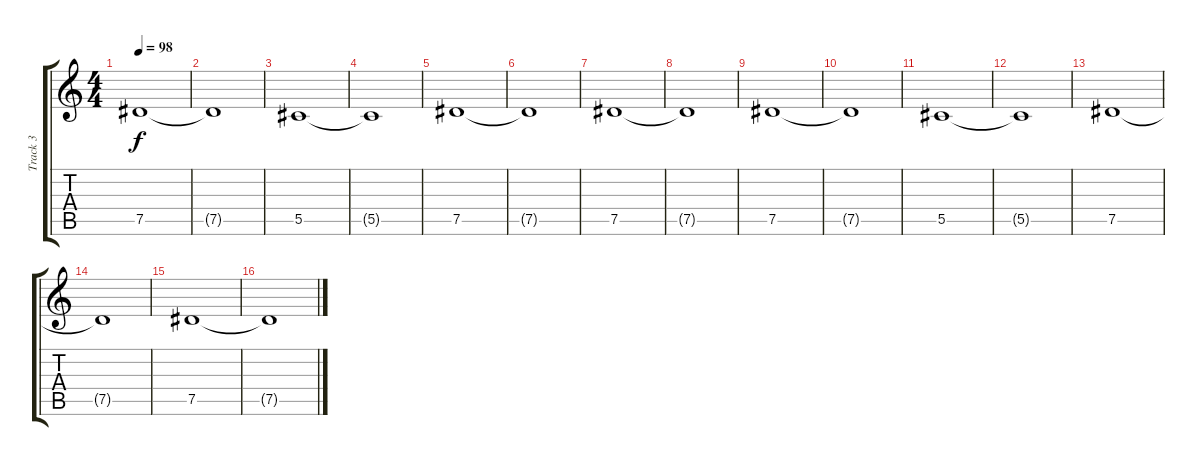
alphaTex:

\track ("Track 3" "Track 3") {instrument overdrivenguitar}
\staff {score tabs}
\tuning (Eb4 Bb3 Gb3 Db3 Ab2 Eb2) {hide}
\ts (4 4)
\tempo 98
\clef g2
\ks c
7.5.1{dy f volume 13} |
7.5{t}.1{volume 7} |
5.5.1{volume 13} |
5.5{t}.1{volume 7} |
7.5.1{volume 13} |
7.5{t}.1{volume 7} |
7.5.1{volume 13} |
7.5{t}.1{volume 7} |
7.5.1{volume 13} |
7.5{t}.1{volume 7} |
5.5.1{volume 13} |
5.5{t}.1{volume 7} |
7.5.1{volume 13} |
7.5{t}.1{volume 7} |
7.5.1{volume 13} |
7.5{t}.1{volume 7}
